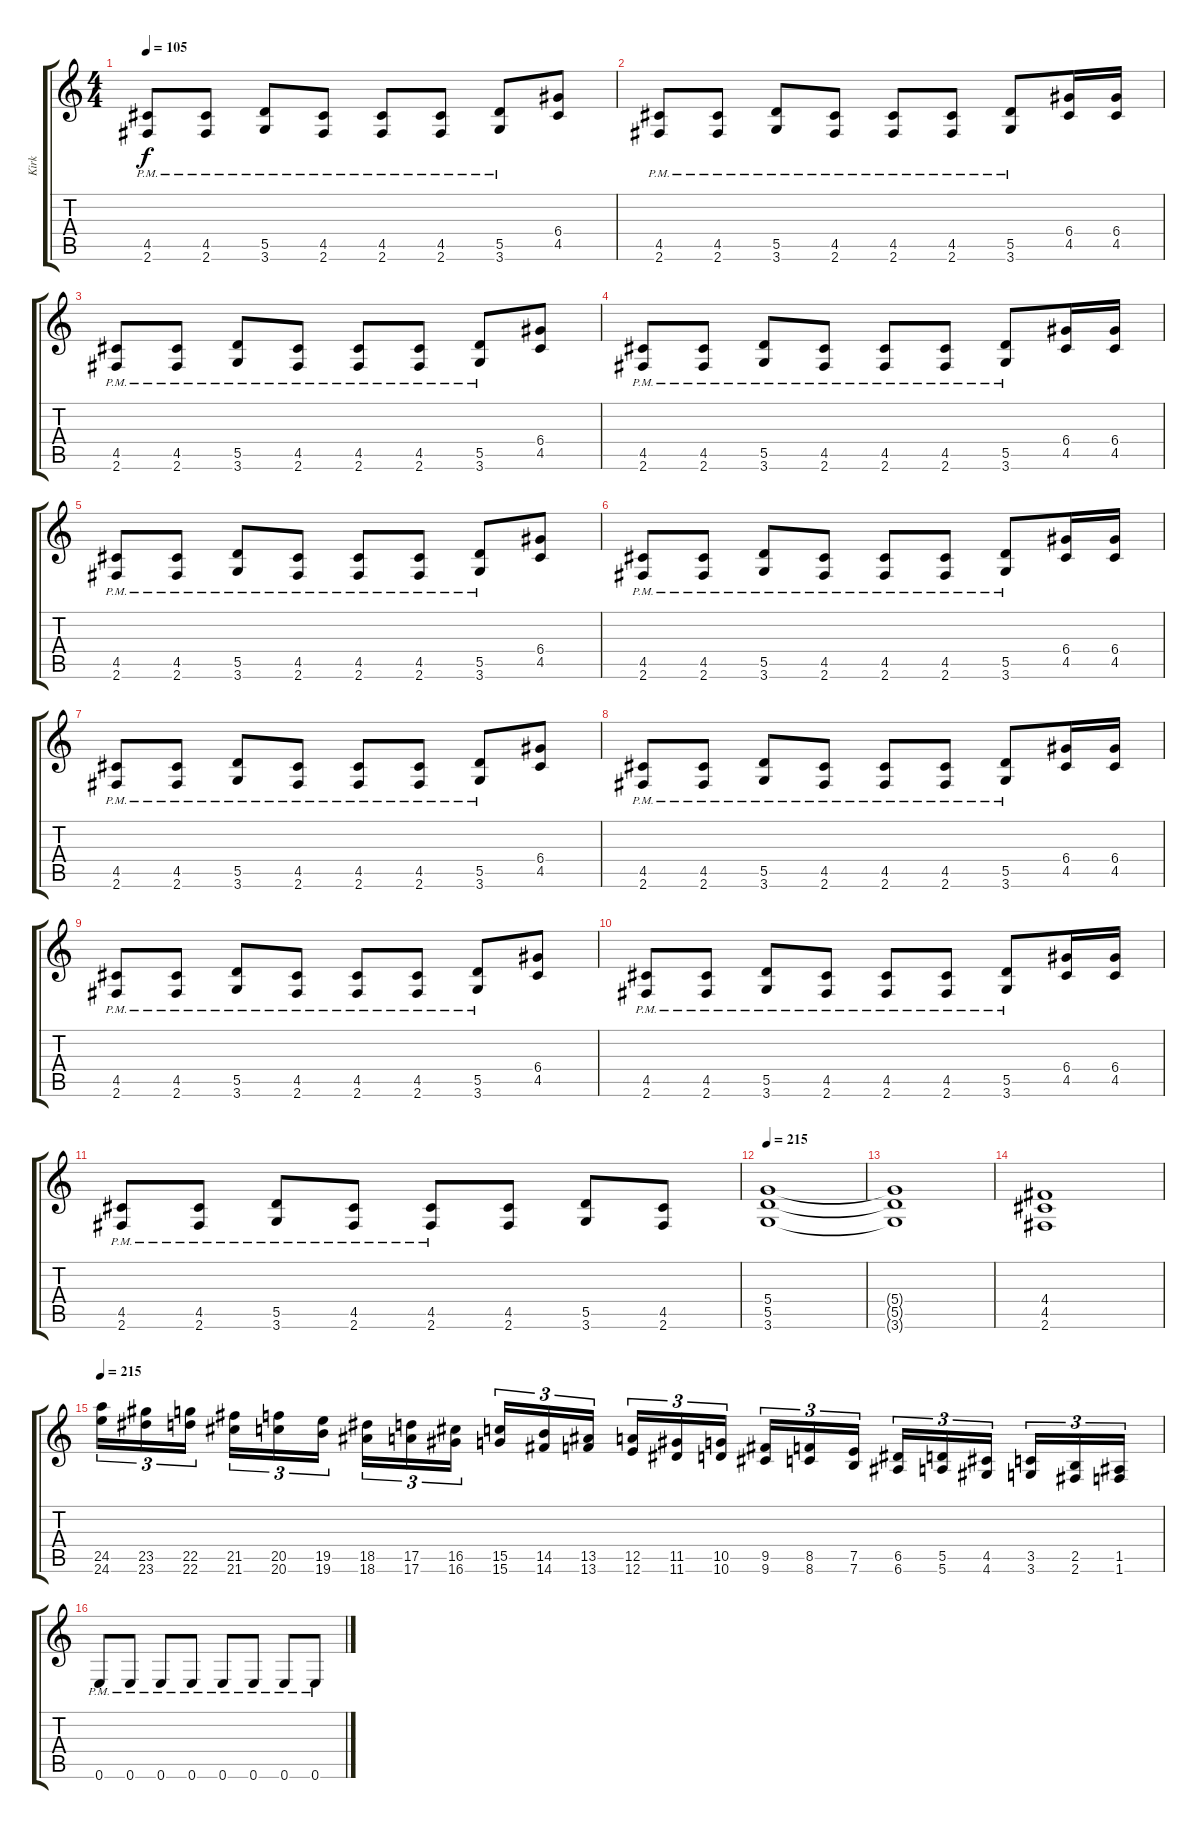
\track ("Kirk" "Kirk") {instrument overdrivenguitar}
\staff {score tabs}
\tuning (E4 B3 G3 D3 A2 E2) {hide}
\ts (4 4)
\tempo 105
\clef g2
\ks c
(4.5{pm} 2.6{pm}).8{dy f} (4.5{pm} 2.6{pm}).8 (5.5{pm} 3.6{pm}).8 (4.5{pm} 2.6{pm}).8 (4.5{pm} 2.6{pm}).8 (4.5{pm} 2.6{pm}).8 (5.5{pm} 3.6{pm}).8 (6.4 4.5).8 |
(4.5{pm} 2.6{pm}).8 (4.5{pm} 2.6{pm}).8 (5.5{pm} 3.6{pm}).8 (4.5{pm} 2.6{pm}).8 (4.5{pm} 2.6{pm}).8 (4.5{pm} 2.6{pm}).8 (5.5{pm} 3.6{pm}).8 (6.4 4.5).16 (6.4 4.5).16 |
(4.5{pm} 2.6{pm}).8 (4.5{pm} 2.6{pm}).8 (5.5{pm} 3.6{pm}).8 (4.5{pm} 2.6{pm}).8 (4.5{pm} 2.6{pm}).8 (4.5{pm} 2.6{pm}).8 (5.5{pm} 3.6{pm}).8 (6.4 4.5).8 |
(4.5{pm} 2.6{pm}).8 (4.5{pm} 2.6{pm}).8 (5.5{pm} 3.6{pm}).8 (4.5{pm} 2.6{pm}).8 (4.5{pm} 2.6{pm}).8 (4.5{pm} 2.6{pm}).8 (5.5{pm} 3.6{pm}).8 (6.4 4.5).16 (6.4 4.5).16 |
(4.5{pm} 2.6{pm}).8 (4.5{pm} 2.6{pm}).8 (5.5{pm} 3.6{pm}).8 (4.5{pm} 2.6{pm}).8 (4.5{pm} 2.6{pm}).8 (4.5{pm} 2.6{pm}).8 (5.5{pm} 3.6{pm}).8 (6.4 4.5).8 |
(4.5{pm} 2.6{pm}).8 (4.5{pm} 2.6{pm}).8 (5.5{pm} 3.6{pm}).8 (4.5{pm} 2.6{pm}).8 (4.5{pm} 2.6{pm}).8 (4.5{pm} 2.6{pm}).8 (5.5{pm} 3.6{pm}).8 (6.4 4.5).16 (6.4 4.5).16 |
(4.5{pm} 2.6{pm}).8 (4.5{pm} 2.6{pm}).8 (5.5{pm} 3.6{pm}).8 (4.5{pm} 2.6{pm}).8 (4.5{pm} 2.6{pm}).8 (4.5{pm} 2.6{pm}).8 (5.5{pm} 3.6{pm}).8 (6.4 4.5).8 |
(4.5{pm} 2.6{pm}).8 (4.5{pm} 2.6{pm}).8 (5.5{pm} 3.6{pm}).8 (4.5{pm} 2.6{pm}).8 (4.5{pm} 2.6{pm}).8 (4.5{pm} 2.6{pm}).8 (5.5{pm} 3.6{pm}).8 (6.4 4.5).16 (6.4 4.5).16 |
(4.5{pm} 2.6{pm}).8 (4.5{pm} 2.6{pm}).8 (5.5{pm} 3.6{pm}).8 (4.5{pm} 2.6{pm}).8 (4.5{pm} 2.6{pm}).8 (4.5{pm} 2.6{pm}).8 (5.5{pm} 3.6{pm}).8 (6.4 4.5).8 |
(4.5{pm} 2.6{pm}).8 (4.5{pm} 2.6{pm}).8 (5.5{pm} 3.6{pm}).8 (4.5{pm} 2.6{pm}).8 (4.5{pm} 2.6{pm}).8 (4.5{pm} 2.6{pm}).8 (5.5{pm} 3.6{pm}).8 (6.4 4.5).16 (6.4 4.5).16 |
(4.5{pm} 2.6{pm}).8 (4.5{pm} 2.6{pm}).8 (5.5{pm} 3.6{pm}).8 (4.5{pm} 2.6{pm}).8 (4.5{pm} 2.6{pm}).8 (4.5 2.6).8 (5.5 3.6).8 (4.5 2.6).8 |
\tempo 215
(5.4 5.5 3.6).1 |
(5.4{t} 5.5{t} 3.6{t}).1 |
(4.4 4.5 2.6).1 |
\tempo 215
(24.5 24.6).16{tu (3 2) instrument guitarfretnoise} (23.5 23.6).16{tu (3 2)} (22.5 22.6).16{tu (3 2) beam splitsecondary} (21.5 21.6).16{tu (3 2)} (20.5 20.6).16{tu (3 2)} (19.5 19.6).16{tu (3 2)} (18.5 18.6).16{tu (3 2)} (17.5 17.6).16{tu (3 2)} (16.5 16.6).16{tu (3 2) beam splitsecondary} (15.5 15.6).16{tu (3 2)} (14.5 14.6).16{tu (3 2)} (13.5 13.6).16{tu (3 2)} (12.5 12.6).16{tu (3 2)} (11.5 11.6).16{tu (3 2)} (10.5 10.6).16{tu (3 2) beam splitsecondary} (9.5 9.6).16{tu (3 2)} (8.5 8.6).16{tu (3 2)} (7.5 7.6).16{tu (3 2)} (6.5 6.6).16{tu (3 2)} (5.5 5.6).16{tu (3 2)} (4.5 4.6).16{tu (3 2) beam splitsecondary} (3.5 3.6).16{tu (3 2)} (2.5 2.6).16{tu (3 2)} (1.5 1.6).16{tu (3 2)} |
0.6{pm}.8{volume 13 instrument overdrivenguitar} 0.6{pm}.8 0.6{pm}.8 0.6{pm}.8 0.6{pm}.8 0.6{pm}.8 0.6{pm}.8 0.6{pm}.8
